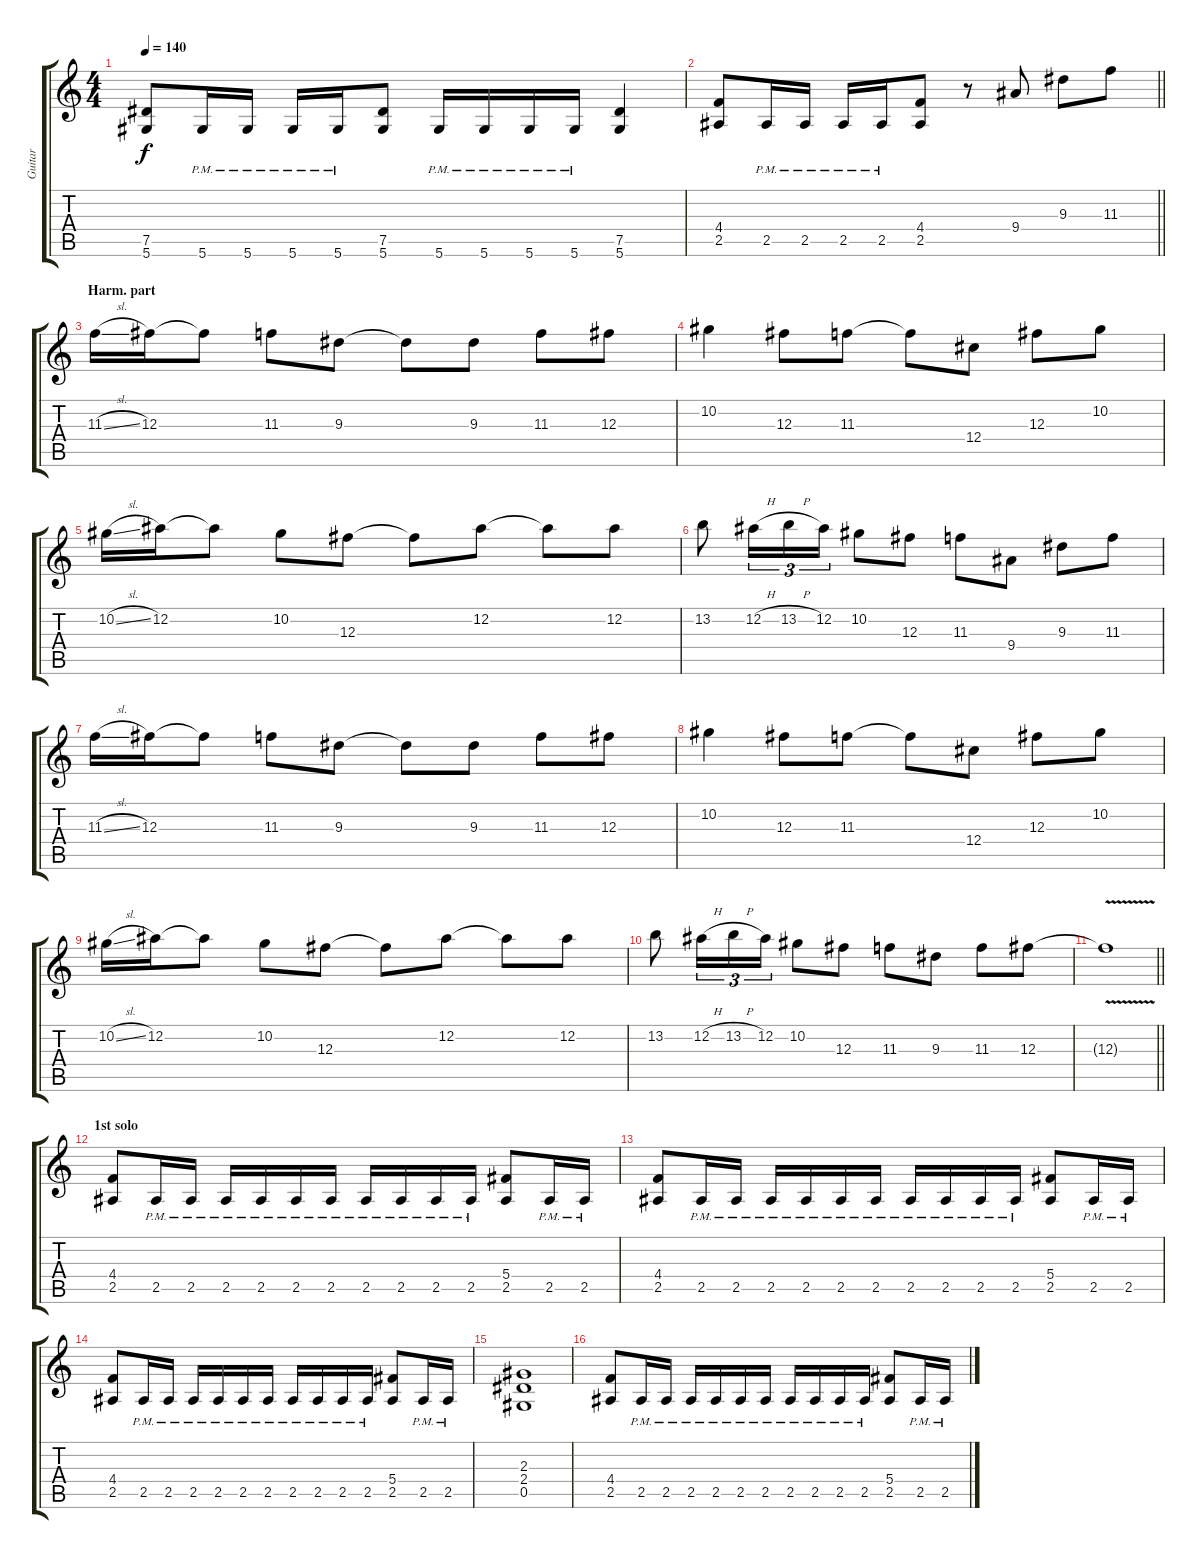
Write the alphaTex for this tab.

\track ("Guitar" "Guitar") {instrument distortionguitar}
\staff {score tabs}
\tuning (Eb4 Bb3 Gb3 Db3 Ab2 Eb2) {hide}
\ts (4 4)
\tempo 140
\clef g2
\ks c
(7.5 5.6).8{dy f} 5.6{pm}.16 5.6{pm}.16 5.6{pm}.16 5.6{pm}.16 (7.5 5.6).8 5.6{pm}.16 5.6{pm}.16 5.6{pm}.16 5.6{pm}.16 (7.5 5.6).4 |
\barLineRight lightlight
(4.4 2.5).8 2.5{pm}.16 2.5{pm}.16 2.5{pm}.16 2.5{pm}.16 (4.4 2.5).8 r.8 9.4.8 9.3.8 11.3.8 |
\section ("" "Harm. part")
11.3{sl}.16 12.3.16 12.3{t}.8 11.3.8 9.3.8 9.3{t}.8 9.3.8 11.3.8 12.3.8 |
10.2.4 12.3.8 11.3.8 11.3{t}.8 12.4.8 12.3.8 10.2.8 |
10.2{sl}.16 12.2.16 12.2{t}.8 10.2.8 12.3.8 12.3{t}.8 12.2.8 12.2{t}.8 12.2.8 |
13.2.8 12.2{h}.16{tu (3 2)} 13.2{h}.16{tu (3 2)} 12.2.16{tu (3 2)} 10.2.8 12.3.8 11.3.8 9.4.8 9.3.8 11.3.8 |
11.3{sl}.16 12.3.16 12.3{t}.8 11.3.8 9.3.8 9.3{t}.8 9.3.8 11.3.8 12.3.8 |
10.2.4 12.3.8 11.3.8 11.3{t}.8 12.4.8 12.3.8 10.2.8 |
10.2{sl}.16 12.2.16 12.2{t}.8 10.2.8 12.3.8 12.3{t}.8 12.2.8 12.2{t}.8 12.2.8 |
13.2.8 12.2{h}.16{tu (3 2)} 13.2{h}.16{tu (3 2)} 12.2.16{tu (3 2)} 10.2.8 12.3.8 11.3.8 9.3.8 11.3.8 12.3.8 |
\barLineRight lightlight
12.3{v t}.1 |
\section ("" "1st solo")
(4.4 2.5).8 2.5{pm}.16 2.5{pm}.16 2.5{pm}.16 2.5{pm}.16 2.5{pm}.16 2.5{pm}.16 2.5{pm}.16 2.5{pm}.16 2.5{pm}.16 2.5{pm}.16 (5.4 2.5).8 2.5{pm}.16 2.5{pm}.16 |
(4.4 2.5).8 2.5{pm}.16 2.5{pm}.16 2.5{pm}.16 2.5{pm}.16 2.5{pm}.16 2.5{pm}.16 2.5{pm}.16 2.5{pm}.16 2.5{pm}.16 2.5{pm}.16 (5.4 2.5).8 2.5{pm}.16 2.5{pm}.16 |
(4.4 2.5).8 2.5{pm}.16 2.5{pm}.16 2.5{pm}.16 2.5{pm}.16 2.5{pm}.16 2.5{pm}.16 2.5{pm}.16 2.5{pm}.16 2.5{pm}.16 2.5{pm}.16 (5.4 2.5).8 2.5{pm}.16 2.5{pm}.16 |
(2.3 2.4 0.5).1 |
(4.4 2.5).8 2.5{pm}.16 2.5{pm}.16 2.5{pm}.16 2.5{pm}.16 2.5{pm}.16 2.5{pm}.16 2.5{pm}.16 2.5{pm}.16 2.5{pm}.16 2.5{pm}.16 (5.4 2.5).8 2.5{pm}.16 2.5{pm}.16
